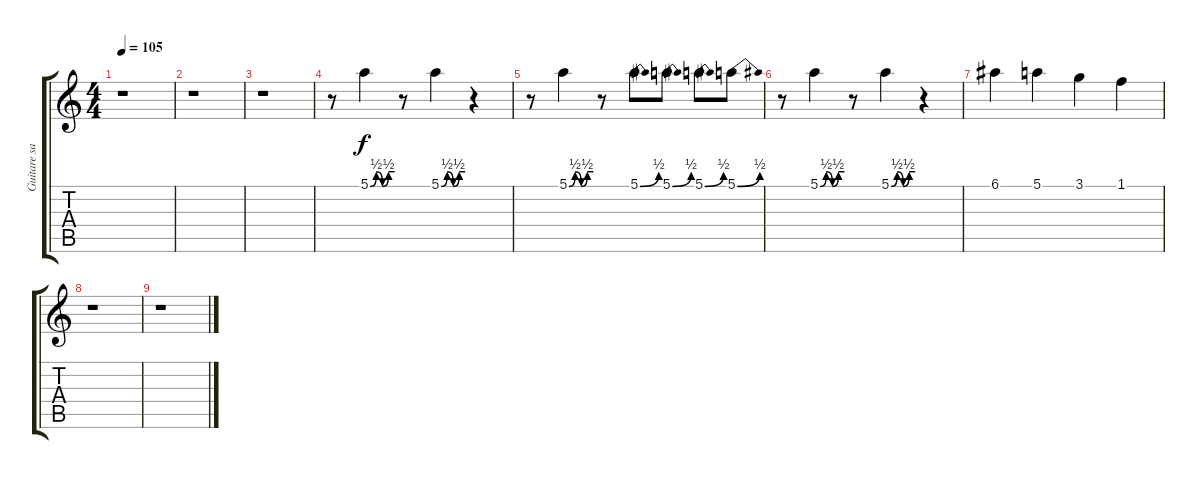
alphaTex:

\track ("Guitare saturée" "Guitare sa") {instrument overdrivenguitar}
\staff {score tabs}
\tuning (E4 B3 G3 D3 A2 E2) {hide}
\ts (4 4)
\tempo 105
\clef g2
\ks c
r.1{dy f} |
r.1 |
r.1 |
r.8 5.1{be (custom 0 0 15 2 30 0 45 2 60 2)}.4 r.8 5.1{be (custom 0 0 15 2 30 0 45 2 60 2)}.4 r.4 |
r.8 5.1{be (custom 0 0 15 2 30 0 45 2 60 2)}.4 r.8 5.1{be (bend 0 0 60 2)}.8 5.1{be (bend 0 0 60 2)}.8 5.1{be (bend 0 0 60 2)}.8 5.1{be (bend 0 0 60 2)}.8 |
r.8 5.1{be (custom 0 0 15 2 30 0 45 2 60 2)}.4 r.8 5.1{be (custom 0 0 15 2 30 0 45 2 60 2)}.4 r.4 |
6.1.4 5.1.4 3.1.4 1.1.4 |
r.1 |
r.1
